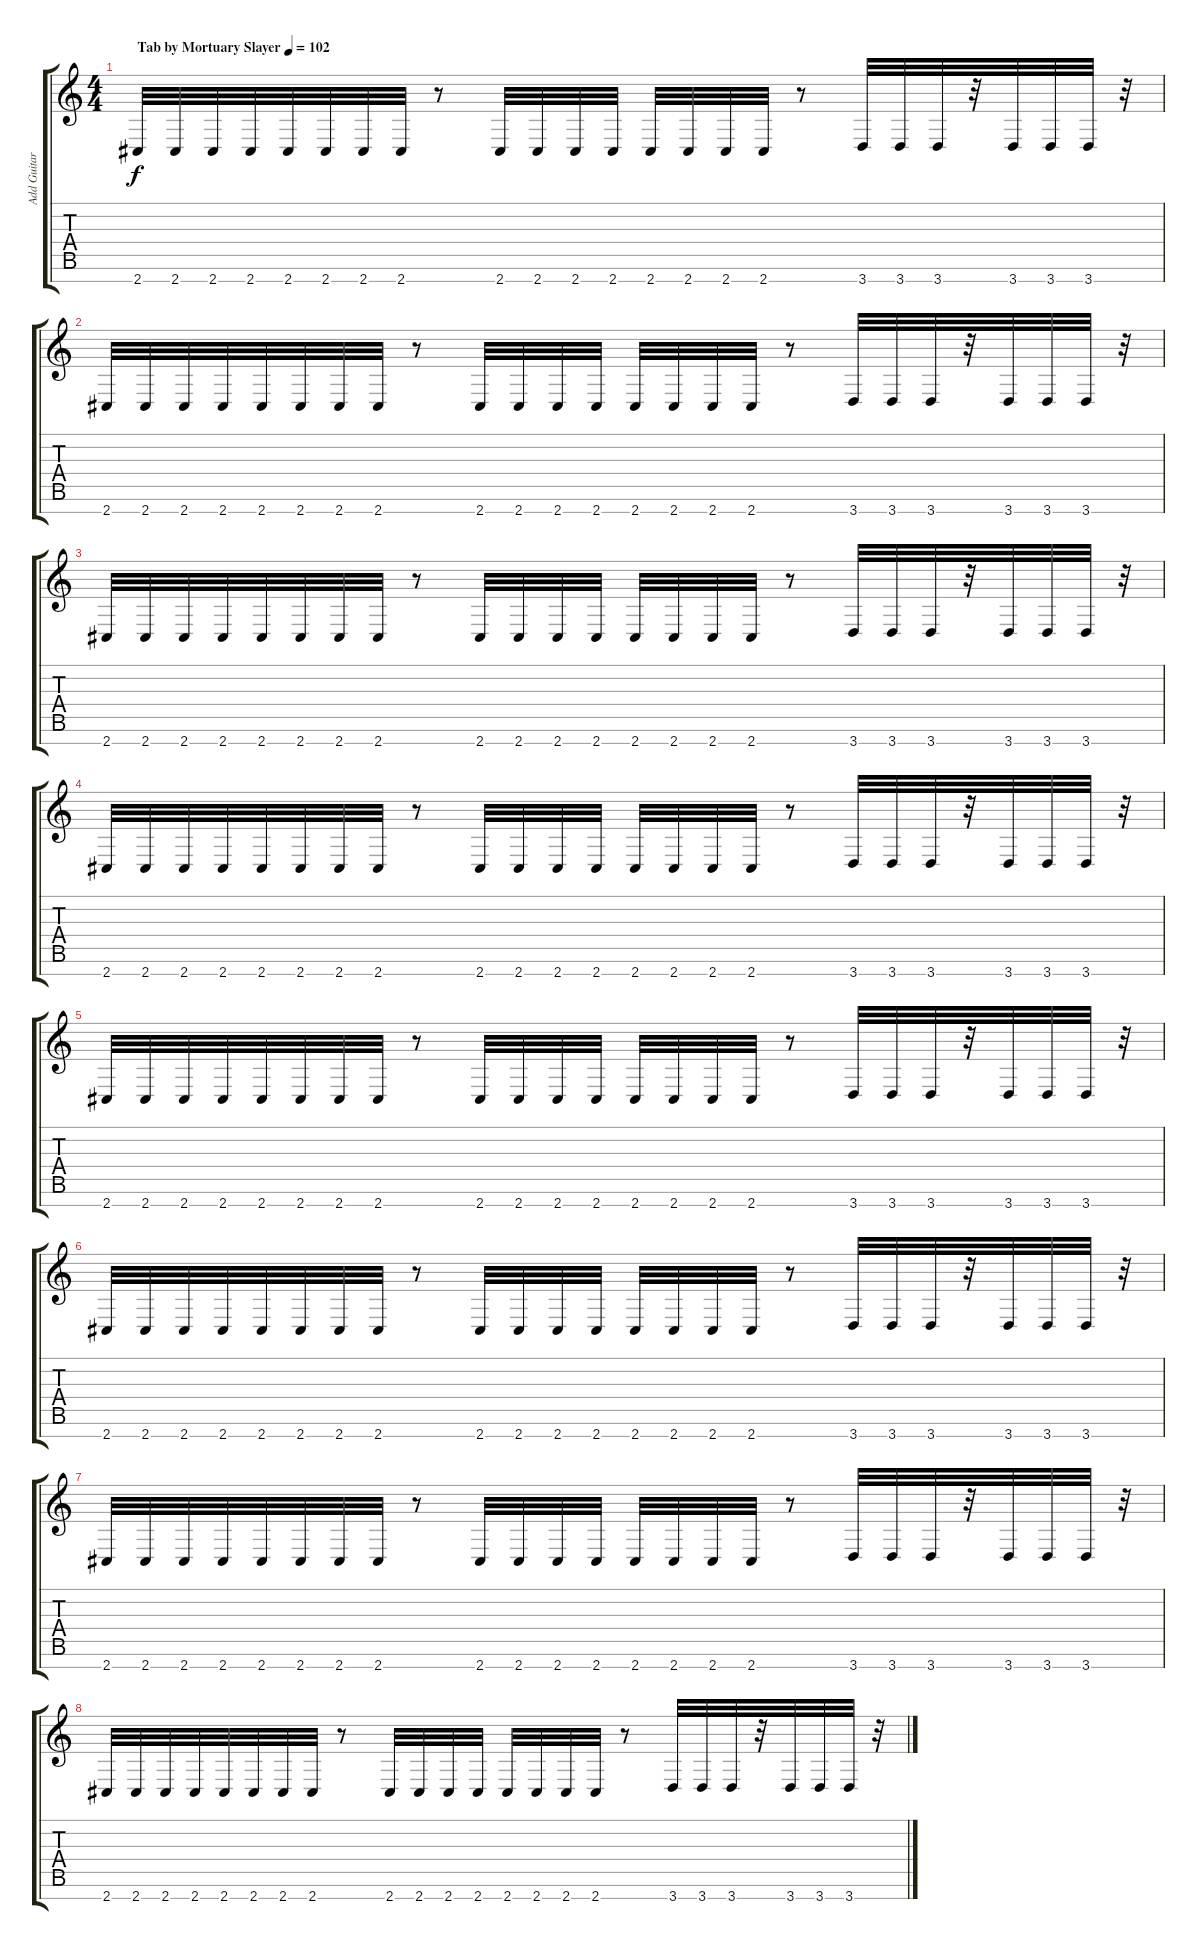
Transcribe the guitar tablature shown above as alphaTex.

\track ("Add Guitar" "Add Guitar") {instrument distortionguitar}
\staff {score tabs}
\tuning (E4 B3 G3 D3 A2 E2 B1) {hide}
\ts (4 4)
\tempo (102 "Tab by Mortuary Slayer")
\clef g2
\ks c
2.7.32{dy f instrument distortionguitar} 2.7.32 2.7.32 2.7.32 2.7.32 2.7.32 2.7.32 2.7.32 r.8 2.7.32 2.7.32 2.7.32 2.7.32 2.7.32 2.7.32 2.7.32 2.7.32 r.8 3.7.32 3.7.32 3.7.32 r.32 3.7.32 3.7.32 3.7.32 r.32 |
2.7.32 2.7.32 2.7.32 2.7.32 2.7.32 2.7.32 2.7.32 2.7.32 r.8 2.7.32 2.7.32 2.7.32 2.7.32 2.7.32 2.7.32 2.7.32 2.7.32 r.8 3.7.32 3.7.32 3.7.32 r.32 3.7.32 3.7.32 3.7.32 r.32 |
2.7.32 2.7.32 2.7.32 2.7.32 2.7.32 2.7.32 2.7.32 2.7.32 r.8 2.7.32 2.7.32 2.7.32 2.7.32 2.7.32 2.7.32 2.7.32 2.7.32 r.8 3.7.32 3.7.32 3.7.32 r.32 3.7.32 3.7.32 3.7.32 r.32 |
2.7.32 2.7.32 2.7.32 2.7.32 2.7.32 2.7.32 2.7.32 2.7.32 r.8 2.7.32 2.7.32 2.7.32 2.7.32 2.7.32 2.7.32 2.7.32 2.7.32 r.8 3.7.32 3.7.32 3.7.32 r.32 3.7.32 3.7.32 3.7.32 r.32 |
2.7.32 2.7.32 2.7.32 2.7.32 2.7.32 2.7.32 2.7.32 2.7.32 r.8 2.7.32 2.7.32 2.7.32 2.7.32 2.7.32 2.7.32 2.7.32 2.7.32 r.8 3.7.32 3.7.32 3.7.32 r.32 3.7.32 3.7.32 3.7.32 r.32 |
2.7.32 2.7.32 2.7.32 2.7.32 2.7.32 2.7.32 2.7.32 2.7.32 r.8 2.7.32 2.7.32 2.7.32 2.7.32 2.7.32 2.7.32 2.7.32 2.7.32 r.8 3.7.32 3.7.32 3.7.32 r.32 3.7.32 3.7.32 3.7.32 r.32 |
2.7.32 2.7.32 2.7.32 2.7.32 2.7.32 2.7.32 2.7.32 2.7.32 r.8 2.7.32 2.7.32 2.7.32 2.7.32 2.7.32 2.7.32 2.7.32 2.7.32 r.8 3.7.32 3.7.32 3.7.32 r.32 3.7.32 3.7.32 3.7.32 r.32 |
2.7.32 2.7.32 2.7.32 2.7.32 2.7.32 2.7.32 2.7.32 2.7.32 r.8 2.7.32 2.7.32 2.7.32 2.7.32 2.7.32 2.7.32 2.7.32 2.7.32 r.8 3.7.32 3.7.32 3.7.32 r.32 3.7.32 3.7.32 3.7.32 r.32
